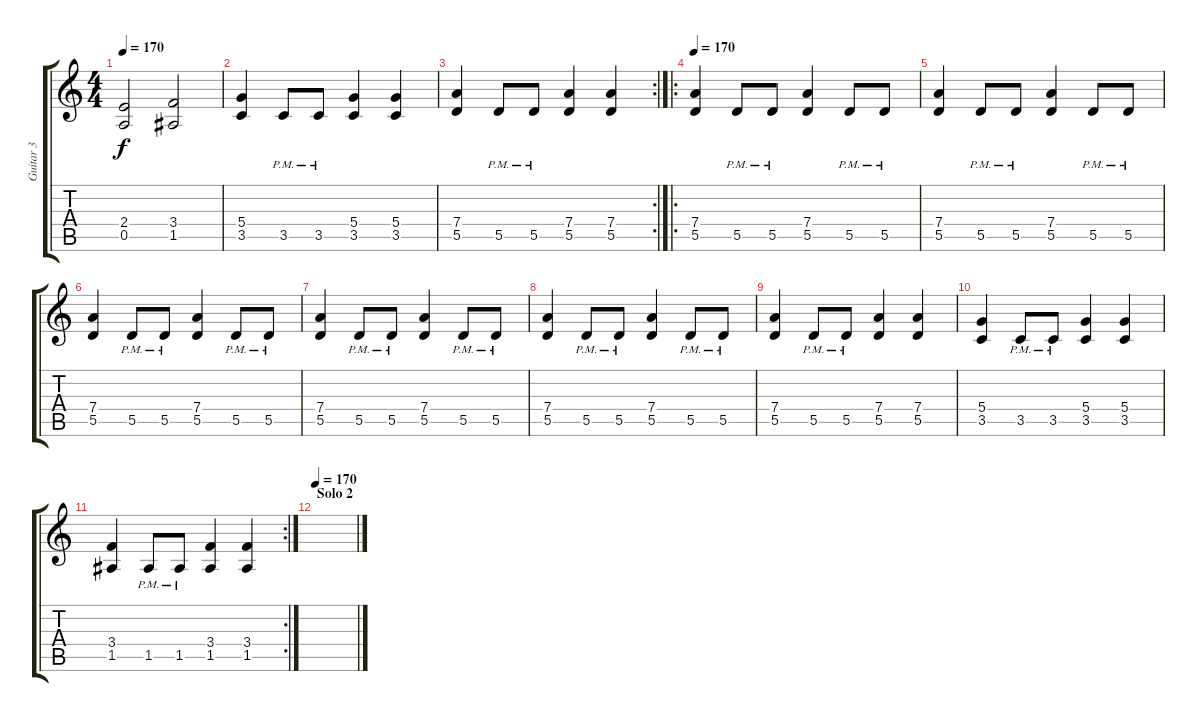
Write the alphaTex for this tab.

\track ("Guitar 3" "Guitar 3") {instrument distortionguitar}
\staff {score tabs}
\tuning (E4 B3 G3 D3 A2 E2) {hide}
\ts (4 4)
\tempo 170
\clef g2
\ks c
(2.4 0.5).2{dy f} (3.4 1.5).2 |
(5.4 3.5).4 3.5{pm}.8 3.5{pm}.8 (5.4 3.5).4 (5.4 3.5).4 |
\rc 2
(7.4 5.5).4 5.5{pm}.8 5.5{pm}.8 (7.4 5.5).4 (7.4 5.5).4 |
\ro
\tempo 170
(7.4 5.5).4 5.5{pm}.8 5.5{pm}.8 (7.4 5.5).4 5.5{pm}.8 5.5{pm}.8 |
(7.4 5.5).4 5.5{pm}.8 5.5{pm}.8 (7.4 5.5).4 5.5{pm}.8 5.5{pm}.8 |
(7.4 5.5).4 5.5{pm}.8 5.5{pm}.8 (7.4 5.5).4 5.5{pm}.8 5.5{pm}.8 |
(7.4 5.5).4 5.5{pm}.8 5.5{pm}.8 (7.4 5.5).4 5.5{pm}.8 5.5{pm}.8 |
(7.4 5.5).4 5.5{pm}.8 5.5{pm}.8 (7.4 5.5).4 5.5{pm}.8 5.5{pm}.8 |
(7.4 5.5).4 5.5{pm}.8 5.5{pm}.8 (7.4 5.5).4 (7.4 5.5).4 |
(5.4 3.5).4 3.5{pm}.8 3.5{pm}.8 (5.4 3.5).4 (5.4 3.5).4 |
\rc 2
(3.4 1.5).4 1.5{pm}.8 1.5{pm}.8 (3.4 1.5).4 (3.4 1.5).4 |
\section ("" "Solo 2")
\tempo 170
